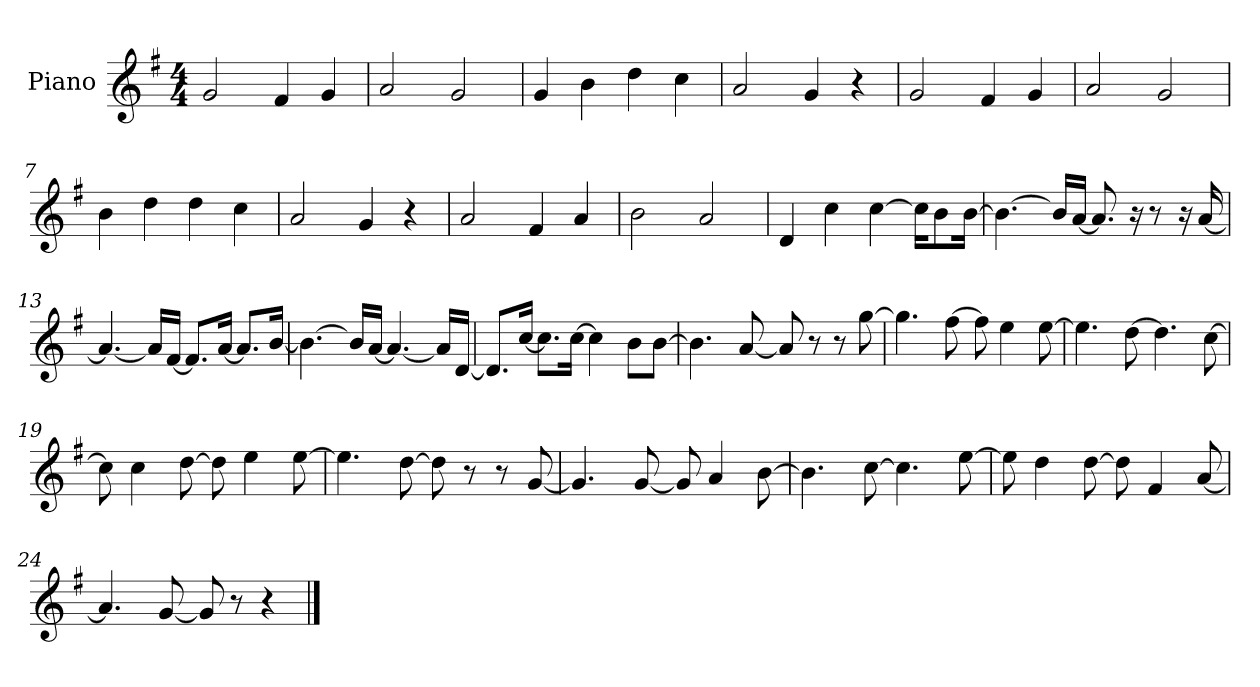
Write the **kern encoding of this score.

**kern
*part1
*staff1
*I"Piano
*I'P-no
*clefG2
*k[f#]
*M4/4
*MM90
=1
2g/
4f#/
4g/
=2
2a/
2g/
=3
4g/
4b\
4dd\
4cc\
=4
2a/
4g/
4r
=5
2g/
4f#/
4g/
=6
2a/
2g/
=7
4b\
4dd\
4dd\
4cc\
=8
2a/
4g/
4r
=9
2a/
4f#/
4a/
=10
2b\
2a/
!!LO:LB:g=z
=11
4d/
4cc\
[4cc\
16cc\KL]
8b\
[16b\Jk
=12
4.b\_
16b/LL]
[16a/JJ
8.a/]
16r
8r
16r
[16a/
=13
4.a/_
16a/LL]
[16f#/JJ
8.f#/L]
[16a/Jk
8.a/L]
[16b/Jk
=14
4.b\_
16b/LL]
[16a/JJ
4.a/_
16a/LL]
[16d/JJ
=15
8.d/L]
[16cc/Jk
8.cc\L]
[16cc\Jk
4cc\]
8b\L
[8b\J
!!LO:LB:g=z
=16
4.b\]
[8a/
8a/]
8r
8r
[8gg\
=17
4.gg\]
[8ff#\
8ff#\]
4ee\
[8ee\
=18
4.ee\]
[8dd\
4.dd\]
[8cc\
=19
8cc\]
4cc\
[8dd\
8dd\]
4ee\
[8ee\
=20
4.ee\]
[8dd\
8dd\]
8r
8r
[8g/
=21
4.g/]
[8g/
8g/]
4a/
[8b\
!!LO:LB:g=z
=22
4.b\]
[8cc\
4.cc\]
[8ee\
=23
8ee\]
4dd\
[8dd\
8dd\]
4f#/
[8a/
=24
4.a/]
[8g/
8g/]
8r
4r
==
*-
